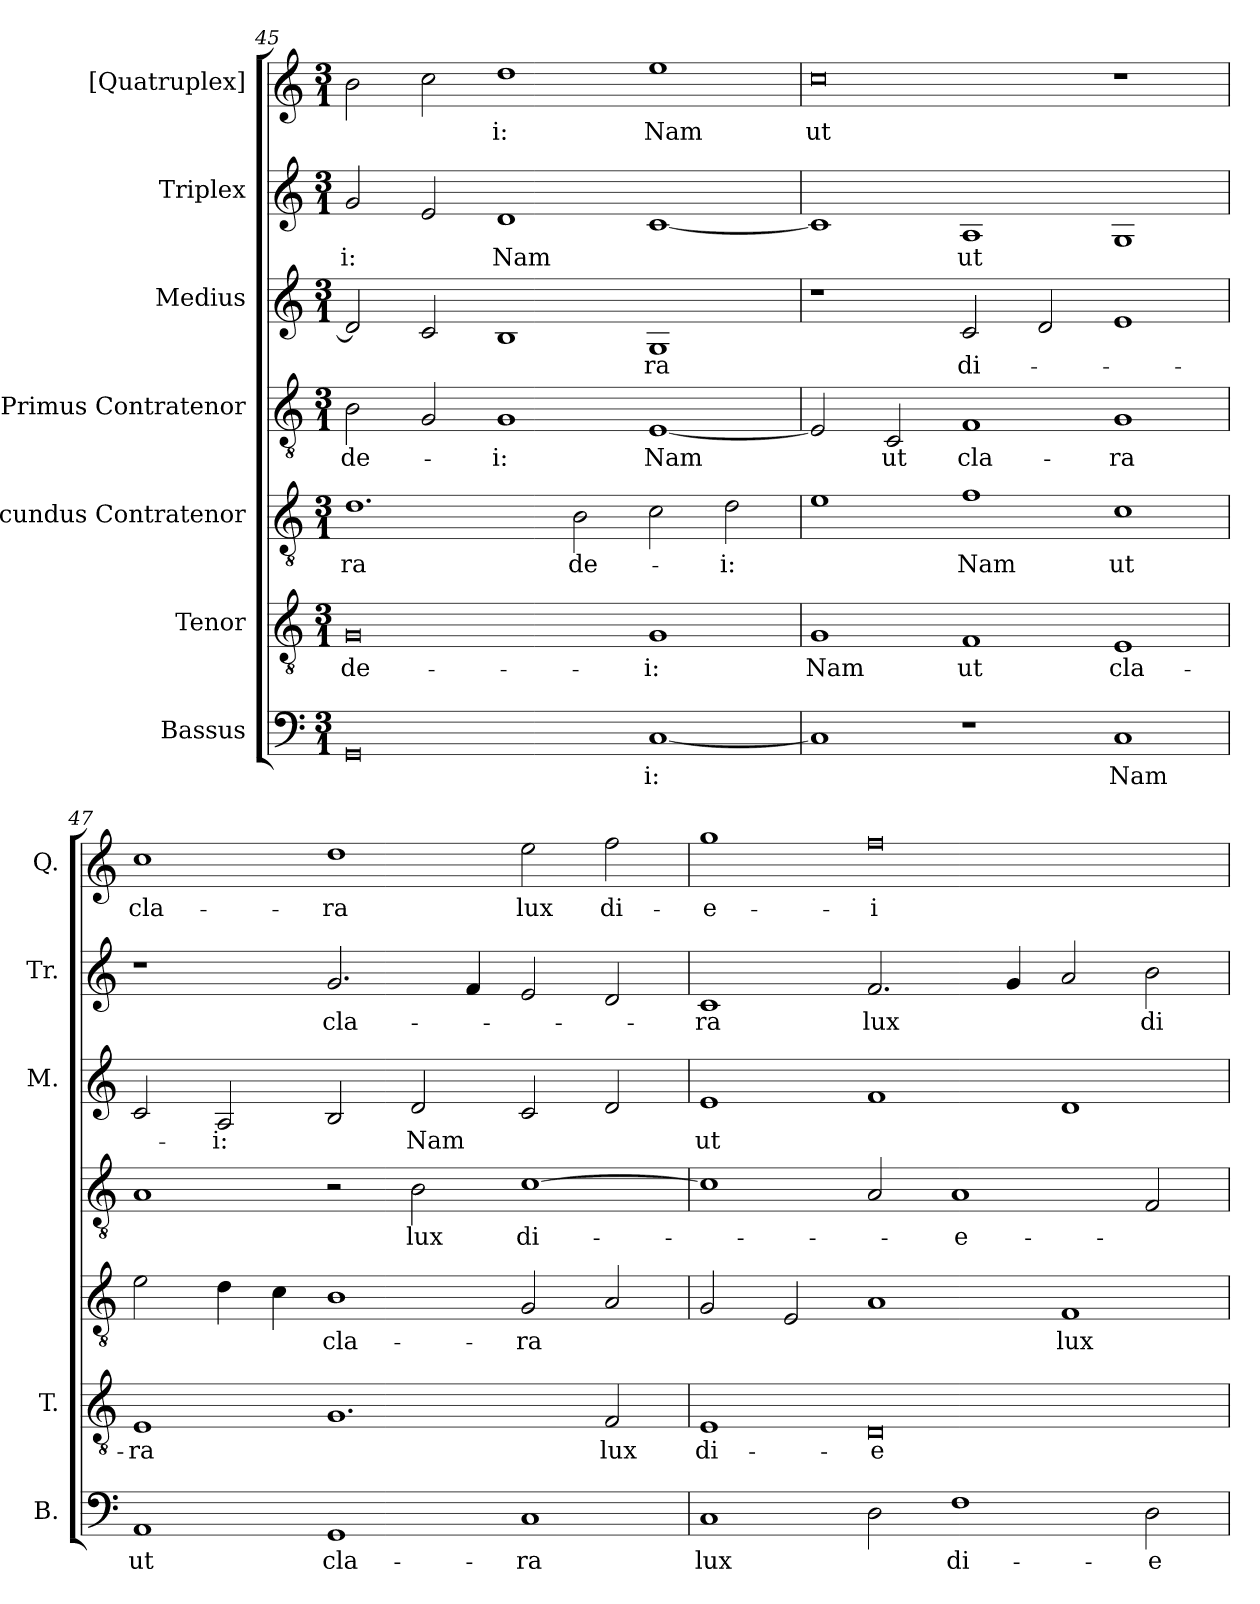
**kern	**text	**kern	**text	**kern	**text	**kern	**text	**kern	**text	**kern	**text	**kern	**text
*part7	*part7	*part6	*part6	*part5	*part5	*part4	*part4	*part3	*part3	*part2	*part2	*part1	*part1
*staff7	*staff7	*staff6	*staff6	*staff5	*staff5	*staff4	*staff4	*staff3	*staff3	*staff2	*staff2	*staff1	*staff1
*I"Bassus	*	*I"Tenor	*	*I"Secundus Contratenor	*	*I"Primus Contratenor	*	*I"Medius	*	*I"Triplex	*	*I"[Quatruplex]	*
*I'B.	*	*I'T.	*	*	*	*	*	*I'M.	*	*I'Tr.	*	*I'Q.	*
!!LO:LB:g=z
*clefF4	*	*clefGv2	*	*clefGv2	*	*clefGv2	*	*clefG2	*	*clefG2	*	*clefG2	*
*	*	*ITrd7c12	*	*ITrd7c12	*	*ITrd7c12	*	*	*	*	*	*	*
*k[]	*	*k[]	*	*k[]	*	*k[]	*	*k[]	*	*k[]	*	*k[]	*
*C:	*	*C:	*	*C:	*	*C:	*	*C:	*	*C:	*	*C:	*
*M3/1	*	*M3/1	*	*M3/1	*	*M3/1	*	*M3/1	*	*M3/1	*	*M3/1	*
=45	=45	=45	=45	=45	=45	=45	=45	=45	=45	=45	=45	=45	=45
!	!	!	!LO:LY:b:color=#000000	!	!	!	!	!	!	!	!	!	!
!	!	!	!	!	!LO:LY:b:color=#000000	!	!	!	!	!	!	!	!
!	!	!	!	!	!	!	!LO:LY:b:color=#000000	!	!	!	!	!	!
!	!	!	!	!	!	!	!	!	!	!	!LO:LY:b:color=#000000	!	!
0GGi	.	0GGi	de-	1.Di	-ra	2BBi\	de-	2di/]	.	2gi/	-i:	2bi\	.
.	.	.	.	.	.	2GGi/	.	2ci/	.	2ei/	.	2cci\	.
!	!	!	!	!	!	!	!LO:LY:b:color=#000000	!	!	!	!	!	!
!	!	!	!	!	!	!	!	!	!	!	!LO:LY:b:color=#000000	!	!
!	!	!	!	!	!	!	!	!	!	!	!	!	!LO:LY:b:color=#000000
.	.	.	.	.	.	1GGi	-i:	1Bi	.	1di	Nam	1ddi	-i:
!	!	!	!	!	!LO:LY:b:color=#000000	!	!	!	!	!	!	!	!
.	.	.	.	2BBi\	de-	.	.	.	.	.	.	.	.
!	!LO:LY:b:color=#000000	!	!	!	!	!	!	!	!	!	!	!	!
!	!	!	!LO:LY:b:color=#000000	!	!	!	!	!	!	!	!	!	!
!	!	!	!	!	!	!	!LO:LY:b:color=#000000	!	!	!	!	!	!
!	!	!	!	!	!	!	!	!	!LO:LY:b:color=#000000	!	!	!	!
!	!	!	!	!	!	!	!	!	!	!	!	!	!LO:LY:b:color=#000000
[<1Ci	-i:	1GGi	-i:	2Ci\	.	[<1EEi	Nam	1Gi	-ra	[<1ci	.	1eei	Nam
!	!	!	!	!	!LO:LY:b:color=#000000	!	!	!	!	!	!	!	!
.	.	.	.	2Di\	-i:	.	.	.	.	.	.	.	.
=46	=46	=46	=46	=46	=46	=46	=46	=46	=46	=46	=46	=46	=46
!	!	!	!LO:LY:b:color=#000000	!	!	!	!	!	!	!	!	!	!
!	!	!	!	!	!	!	!	!	!	!	!	!	!LO:LY:b:color=#000000
1Ci]	.	1GGi	Nam	1Ei	.	2EEi/]	.	1r	.	1ci]	.	0cci	ut
!	!	!	!	!	!	!	!LO:LY:b:color=#000000	!	!	!	!	!	!
.	.	.	.	.	.	2CCi/	ut	.	.	.	.	.	.
!	!	!	!LO:LY:b:color=#000000	!	!	!	!	!	!	!	!	!	!
!	!	!	!	!	!LO:LY:b:color=#000000	!	!	!	!	!	!	!	!
!	!	!	!	!	!	!	!LO:LY:b:color=#000000	!	!	!	!	!	!
!	!	!	!	!	!	!	!	!	!LO:LY:b:color=#000000	!	!	!	!
!	!	!	!	!	!	!	!	!	!	!	!LO:LY:b:color=#000000	!	!
1r	.	1FFi	ut	1Fi	Nam	1FFi	cla-	2ci/	di-	1Ai	ut	.	.
.	.	.	.	.	.	.	.	2di/	.	.	.	.	.
!	!LO:LY:b:color=#000000	!	!	!	!	!	!	!	!	!	!	!	!
!	!	!	!LO:LY:b:color=#000000	!	!	!	!	!	!	!	!	!	!
!	!	!	!	!	!LO:LY:b:color=#000000	!	!	!	!	!	!	!	!
!	!	!	!	!	!	!	!LO:LY:b:color=#000000	!	!	!	!	!	!
1Ci	Nam	1EEi	cla-	1Ci	ut	1GGi	-ra	1ei	.	1Gi	.	1r	.
=47	=47	=47	=47	=47	=47	=47	=47	=47	=47	=47	=47	=47	=47
!	!LO:LY:b:color=#000000	!	!	!	!	!	!	!	!	!	!	!	!
!	!	!	!LO:LY:b:color=#000000	!	!	!	!	!	!	!	!	!	!
!	!	!	!	!	!	!	!	!	!	!	!	!	!LO:LY:b:color=#000000
1AAi	ut	1EEi	-ra	2Ei\	.	1AAi	.	2ci/	.	1r	.	1cci	cla-
!	!	!	!	!	!	!	!	!	!LO:LY:b:color=#000000	!	!	!	!
.	.	.	.	4Di\	.	.	.	2Ai/	-i:	.	.	.	.
.	.	.	.	4Ci\	.	.	.	.	.	.	.	.	.
!	!LO:LY:b:color=#000000	!	!	!	!	!	!	!	!	!	!	!	!
!	!	!	!	!	!LO:LY:b:color=#000000	!	!	!	!	!	!	!	!
!	!	!	!	!	!	!	!	!	!	!	!LO:LY:b:color=#000000	!	!
!	!	!	!	!	!	!	!	!	!	!	!	!	!LO:LY:b:color=#000000
1GGi	cla-	1.GGi	.	1BBi	cla-	2r	.	2Bi/	.	2.gi/	cla-	1ddi	-ra
!	!	!	!	!	!	!	!LO:LY:b:color=#000000	!	!	!	!	!	!
!	!	!	!	!	!	!	!	!	!LO:LY:b:color=#000000	!	!	!	!
.	.	.	.	.	.	2BBi\	lux	2di/	Nam	.	.	.	.
.	.	.	.	.	.	.	.	.	.	4fi/	.	.	.
!	!LO:LY:b:color=#000000	!	!	!	!	!	!	!	!	!	!	!	!
!	!	!	!	!	!LO:LY:b:color=#000000	!	!	!	!	!	!	!	!
!	!	!	!	!	!	!	!LO:LY:b:color=#000000	!	!	!	!	!	!
!	!	!	!	!	!	!	!	!	!	!	!	!	!LO:LY:b:color=#000000
1Ci	-ra	.	.	2GGi/	-ra	[>1Ci	di-	2ci/	.	2ei/	.	2eei\	lux
!	!	!	!LO:LY:b:color=#000000	!	!	!	!	!	!	!	!	!	!
!	!	!	!	!	!	!	!	!	!	!	!	!	!LO:LY:b:color=#000000
.	.	2FFi/	lux	2AAi/	.	.	.	2di/	.	2di/	.	2ffi\	di-
!!LO:PB:g=z
=48	=48	=48	=48	=48	=48	=48	=48	=48	=48	=48	=48	=48	=48
!	!LO:LY:b:color=#000000	!	!	!	!	!	!	!	!	!	!	!	!
!	!	!	!LO:LY:b:color=#000000	!	!	!	!	!	!	!	!	!	!
!	!	!	!	!	!	!	!	!	!LO:LY:b:color=#000000	!	!	!	!
!	!	!	!	!	!	!	!	!	!	!	!LO:LY:b:color=#000000	!	!
!	!	!	!	!	!	!	!	!	!	!	!	!	!LO:LY:b:color=#000000
1Ci	lux	1EEi	di-	2GGi/	.	1Ci]	.	1ei	ut	1ci	-ra	1ggi	-e-
.	.	.	.	2EEi/	.	.	.	.	.	.	.	.	.
!	!	!	!LO:LY:b:color=#000000	!	!	!	!	!	!	!	!	!	!
!	!	!	!	!	!	!	!	!	!	!	!LO:LY:b:color=#000000	!	!
!	!	!	!	!	!	!	!	!	!	!	!	!	!LO:LY:b:color=#000000
2Di\	.	0DDi	-e-	1AAi	.	2AAi/	.	1fi	.	2.fi/	lux	0ffi	-i
!	!LO:LY:b:color=#000000	!	!	!	!	!	!	!	!	!	!	!	!
!	!	!	!	!	!	!	!LO:LY:b:color=#000000	!	!	!	!	!	!
1Fi	di-	.	.	.	.	1AAi	-e-	.	.	.	.	.	.
.	.	.	.	.	.	.	.	.	.	4gi/	.	.	.
!	!	!	!	!	!LO:LY:b:color=#000000	!	!	!	!	!	!	!	!
.	.	.	.	1FFi	lux	.	.	1di	.	2ai/	.	.	.
!	!LO:LY:b:color=#000000	!	!	!	!	!	!	!	!	!	!	!	!
!	!	!	!	!	!	!	!	!	!	!	!LO:LY:b:color=#000000	!	!
2Di\	-e-	.	.	.	.	2FFi/	.	.	.	2bi\	di-	.	.
=	=	=	=	=	=	=	=	=	=	=	=	=	=
*-	*-	*-	*-	*-	*-	*-	*-	*-	*-	*-	*-	*-	*-
